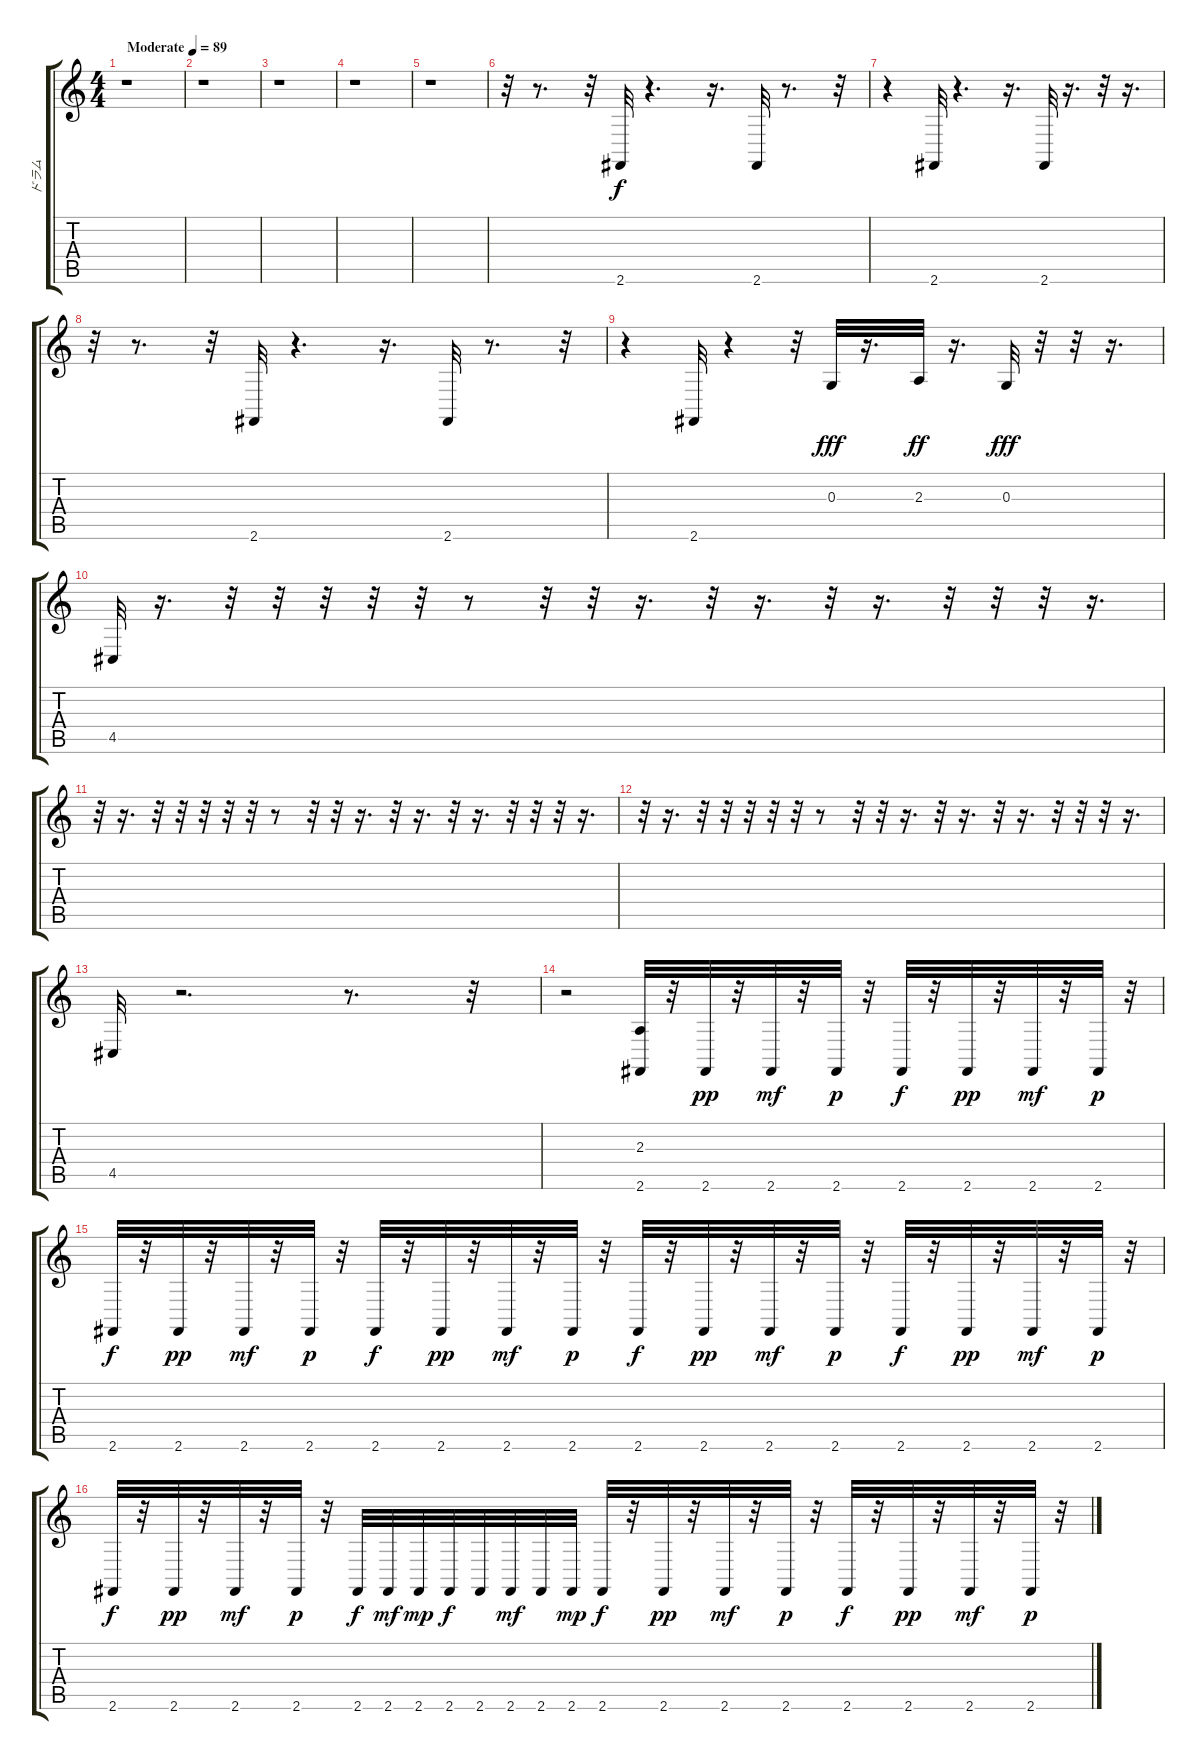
\track ("ドラム" "ドラム") {instrument drawbarorgan}
\staff {score tabs}
\tuning (E4 B3 G3 D3 A2 E2) {hide}
\ts (4 4)
\tempo (89 "Moderate")
\clef g2
\ks c
r.1{dy f instrument drawbarorgan} |
r.1 |
r.1 |
r.1 |
r.1 |
r.32 r.8{d} r.32 2.6.32 r.4{d} r.16{d} 2.6.32 r.8{d} r.32 |
r.4 2.6.32 r.4{d} r.16{d} 2.6.32 r.16{d} r.32 r.16{d} |
r.32 r.8{d} r.32 2.6.32 r.4{d} r.16{d} 2.6.32 r.8{d} r.32 |
r.4 2.6.32 r.4 r.32 0.3.32{dy fff} r.16{d} 2.3.32{dy ff} r.16{d} 0.3.32{dy fff} r.32 r.32 r.16{d} |
4.5.32 r.16{d} r.32 r.32 r.32 r.32 r.32 r.8 r.32 r.32 r.16{d} r.32 r.16{d} r.32 r.16{d} r.32 r.32 r.32 r.16{d} |
r.32 r.16{d} r.32 r.32 r.32 r.32 r.32 r.8 r.32 r.32 r.16{d} r.32 r.16{d} r.32 r.16{d} r.32 r.32 r.32 r.16{d} |
r.32 r.16{d} r.32 r.32 r.32 r.32 r.32 r.8 r.32 r.32 r.16{d} r.32 r.16{d} r.32 r.16{d} r.32 r.32 r.32 r.16{d} |
4.5.32 r.2{d} r.8{d} r.32 |
r.2 (2.3 2.6).32 r.32 2.6.32{dy pp} r.32 2.6.32{dy mf} r.32 2.6.32{dy p} r.32 2.6.32{dy f} r.32 2.6.32{dy pp} r.32 2.6.32{dy mf} r.32 2.6.32{dy p} r.32 |
2.6.32{dy f} r.32 2.6.32{dy pp} r.32 2.6.32{dy mf} r.32 2.6.32{dy p} r.32 2.6.32{dy f} r.32 2.6.32{dy pp} r.32 2.6.32{dy mf} r.32 2.6.32{dy p} r.32 2.6.32{dy f} r.32 2.6.32{dy pp} r.32 2.6.32{dy mf} r.32 2.6.32{dy p} r.32 2.6.32{dy f} r.32 2.6.32{dy pp} r.32 2.6.32{dy mf} r.32 2.6.32{dy p} r.32 |
2.6.32{dy f} r.32 2.6.32{dy pp} r.32 2.6.32{dy mf} r.32 2.6.32{dy p} r.32 2.6.32{dy f} 2.6.32{dy mf} 2.6.32{dy mp} 2.6.32{dy f} 2.6.32 2.6.32{dy mf} 2.6.32 2.6.32{dy mp} 2.6.32{dy f} r.32 2.6.32{dy pp} r.32 2.6.32{dy mf} r.32 2.6.32{dy p} r.32 2.6.32{dy f} r.32 2.6.32{dy pp} r.32 2.6.32{dy mf} r.32 2.6.32{dy p} r.32
